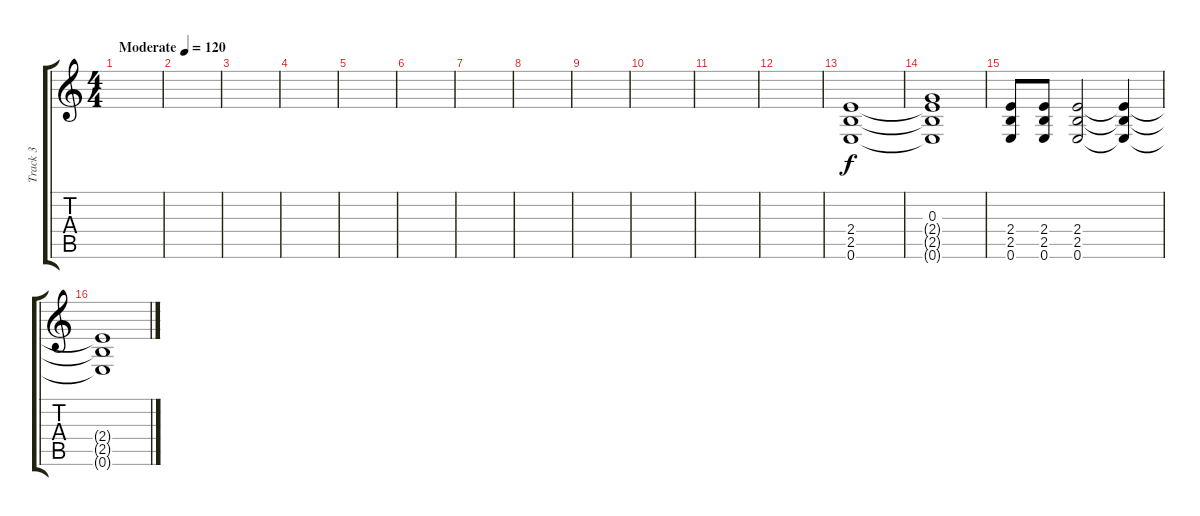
\track ("Track 3" "Track 3") {instrument distortionguitar}
\staff {score tabs}
\tuning (E4 B3 G3 D3 A2 E2) {hide}
\ts (4 4)
\tempo (120 "Moderate")
\clef g2
\ks c
|
|
|
|
|
|
|
|
|
|
|
|
(2.4 2.5 0.6).1 |
(0.3 2.4{t} 2.5{t} 0.6{t}).1 |
(2.4 2.5 0.6).8 (2.4 2.5 0.6).8 (2.4 2.5 0.6).2 (2.4{t} 2.5{t} 0.6{t}).4 |
(2.4{t} 2.5{t} 0.6{t}).1
